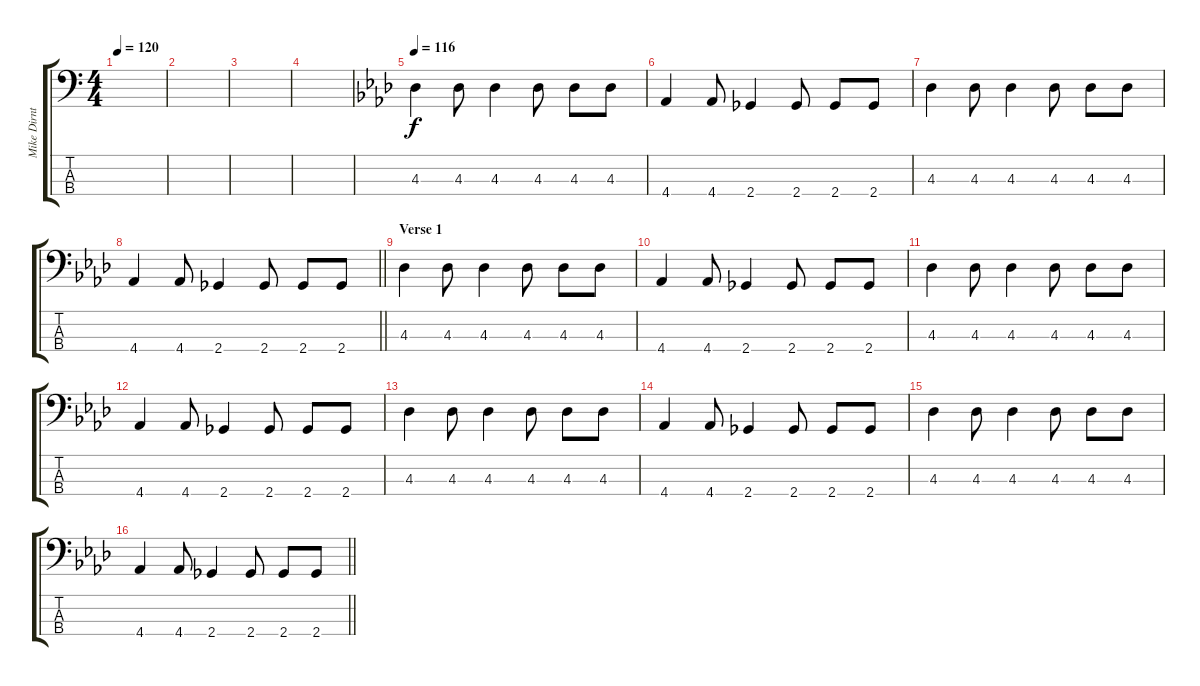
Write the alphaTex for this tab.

\track ("Mike Dirnt (Bass)" "Mike Dirnt") {instrument electricbasspick}
\staff {score tabs}
\tuning (G2 D2 A1 E1) {hide}
\ts (4 4)
\tempo 120
\clef f4
\ks c
|
|
|
|
\tempo 116
\ks ab
4.3.4 4.3.8 4.3.4 4.3.8 4.3.8 4.3.8 |
4.4.4 4.4.8 2.4.4 2.4.8 2.4.8 2.4.8 |
4.3.4 4.3.8 4.3.4 4.3.8 4.3.8 4.3.8 |
\barLineRight lightlight
4.4.4 4.4.8 2.4.4 2.4.8 2.4.8 2.4.8 |
\section ("" "Verse 1")
4.3.4 4.3.8 4.3.4 4.3.8 4.3.8 4.3.8 |
4.4.4 4.4.8 2.4.4 2.4.8 2.4.8 2.4.8 |
4.3.4 4.3.8 4.3.4 4.3.8 4.3.8 4.3.8 |
4.4.4 4.4.8 2.4.4 2.4.8 2.4.8 2.4.8 |
4.3.4 4.3.8 4.3.4 4.3.8 4.3.8 4.3.8 |
4.4.4 4.4.8 2.4.4 2.4.8 2.4.8 2.4.8 |
4.3.4 4.3.8 4.3.4 4.3.8 4.3.8 4.3.8 |
\barLineRight lightlight
4.4.4 4.4.8 2.4.4 2.4.8 2.4.8 2.4.8
